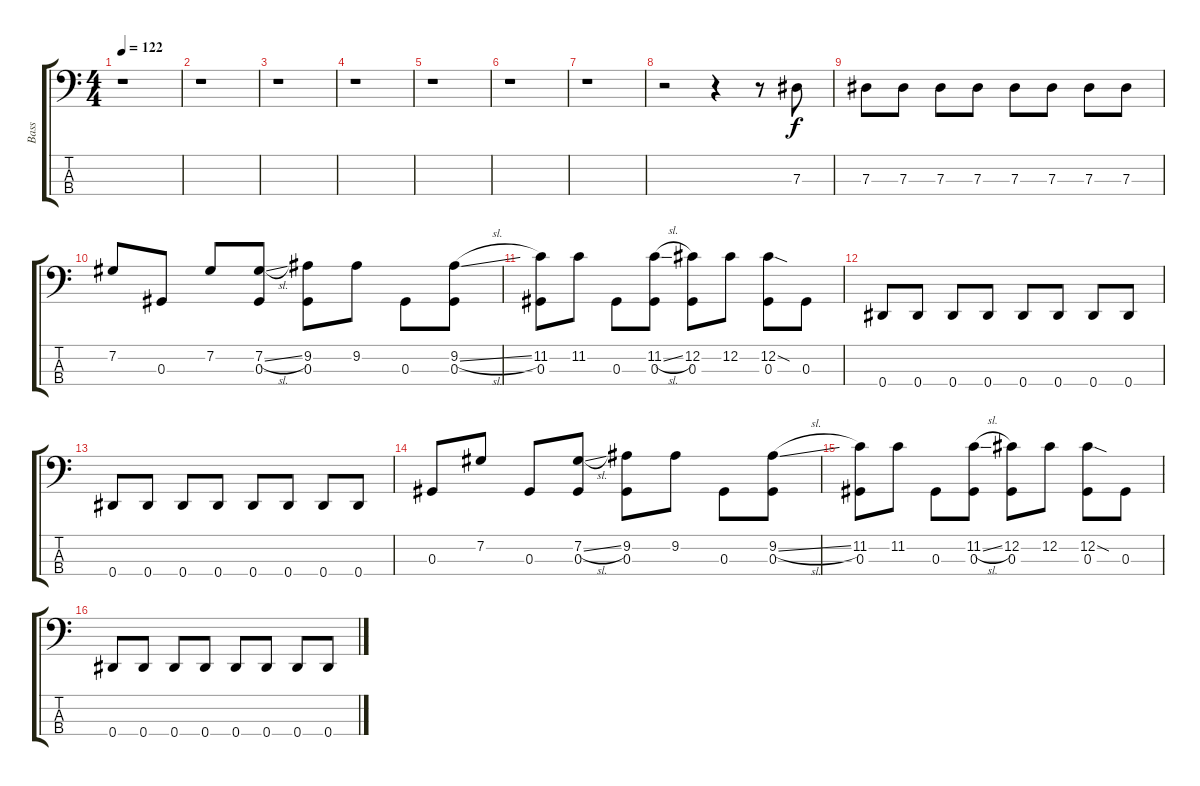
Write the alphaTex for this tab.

\track ("Bass" "Bass") {instrument electricbasspick}
\staff {score tabs}
\tuning (Gb2 Db2 Ab1 Eb1) {hide}
\ts (4 4)
\tempo 122
\clef f4
\ks c
r.1{dy f instrument electricbasspick} |
r.1 |
r.1 |
r.1 |
r.1 |
r.1 |
r.1 |
r.2 r.4 r.8 7.3.8 |
7.3.8 7.3.8 7.3.8 7.3.8 7.3.8 7.3.8 7.3.8 7.3.8 |
7.2.8 0.3.8 7.2.8 (7.2{sl} 0.3).8 (9.2 0.3).8 9.2.8 0.3.8 (9.2{sl} 0.3).8 |
(11.2 0.3).8 11.2.8 0.3.8 (11.2{sl} 0.3).8 (12.2 0.3).8 12.2.8 (12.2{sod} 0.3).8 0.3.8 |
0.4.8 0.4.8 0.4.8 0.4.8 0.4.8 0.4.8 0.4.8 0.4.8 |
0.4.8 0.4.8 0.4.8 0.4.8 0.4.8 0.4.8 0.4.8 0.4.8 |
0.3.8 7.2.8 0.3.8 (7.2{sl} 0.3).8 (9.2 0.3).8 9.2.8 0.3.8 (9.2{sl} 0.3).8 |
(11.2 0.3).8 11.2.8 0.3.8 (11.2{sl} 0.3).8 (12.2 0.3).8 12.2.8 (12.2{sod} 0.3).8 0.3.8 |
0.4.8 0.4.8 0.4.8 0.4.8 0.4.8 0.4.8 0.4.8 0.4.8
